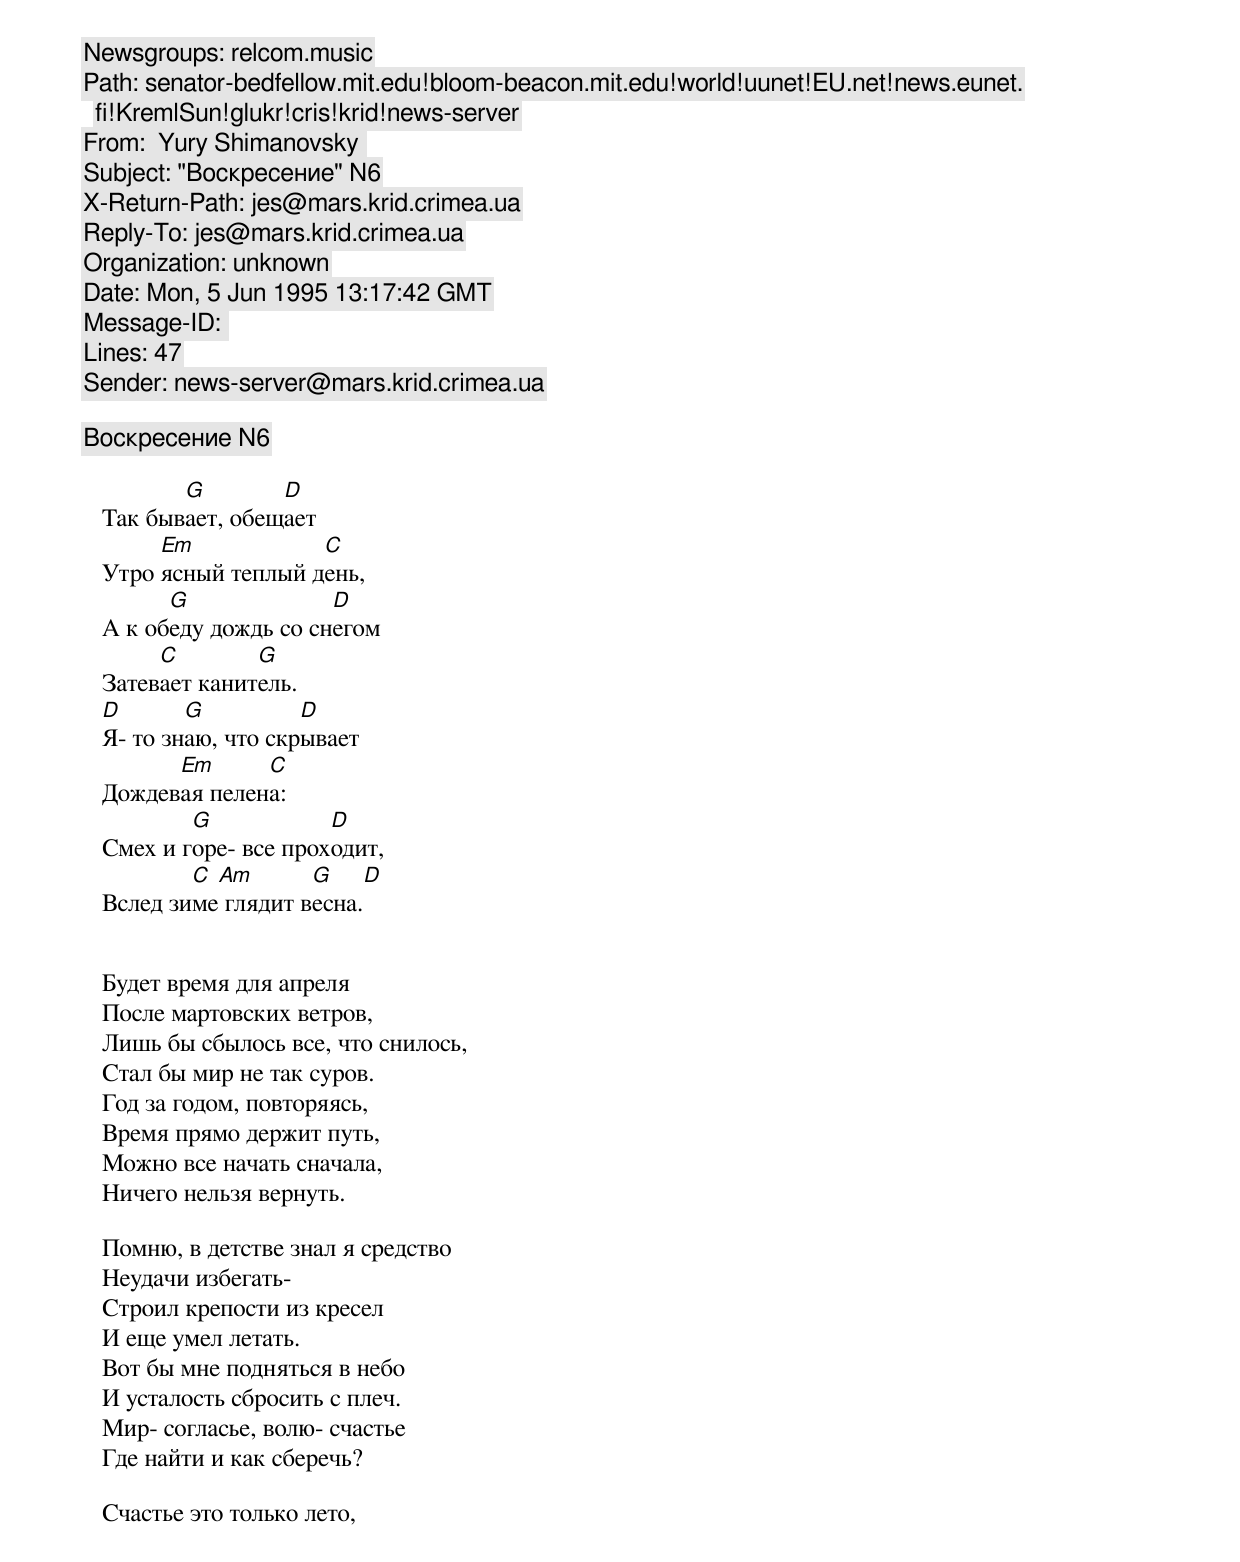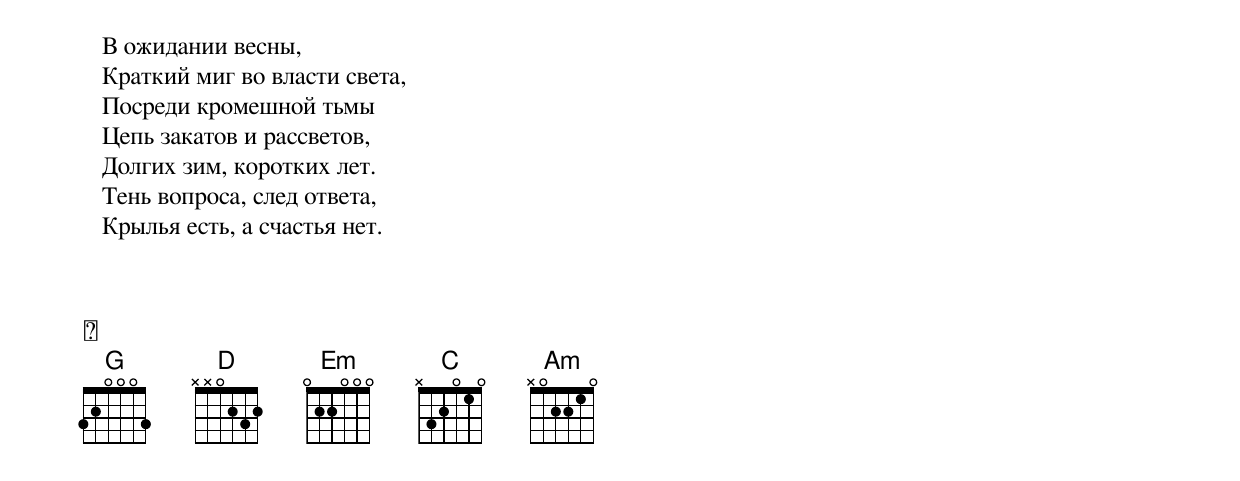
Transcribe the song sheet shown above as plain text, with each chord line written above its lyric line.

Article: 1482 of relcom.music
Newsgroups: relcom.music
Path: senator-bedfellow.mit.edu!bloom-beacon.mit.edu!world!uunet!EU.net!news.eunet.fi!KremlSun!glukr!cris!krid!news-server
From:  Yury Shimanovsky <jes@mars.krid.crimea.ua>
Subject: "Воскресение" N6
X-Return-Path: jes@mars.krid.crimea.ua
Reply-To: jes@mars.krid.crimea.ua
Organization: unknown
Date: Mon, 5 Jun 1995 13:17:42 GMT
Message-ID: <199506051317.AA11877@mars.krid.crimea.ua>
Lines: 47
Sender: news-server@mars.krid.crimea.ua

Воскресение N6

          G        D
   Так бывает, обещает
        Em            C
   Утро ясный теплый день,
         G              D
   А к обеду дождь со снегом
        C        G
   Затевает канитель.
   D       G          D
   Я- то знаю, что скрывает
         Em      C
   Дождевая пелена:
           G            D
   Смех и горе- все проходит,
           C Am       G    D
   Вслед зиме глядит весна.


   Будет время для апреля
   После мартовских ветров,
   Лишь бы сбылось все, что снилось,
   Стал бы мир не так суров.
   Год за годом, повторяясь,
   Время прямо держит путь,
   Можно все начать сначала,
   Ничего нельзя вернуть.

   Помню, в детстве знал я средство
   Неудачи избегать-
   Строил крепости из кресел
   И еще умел летать.
   Вот бы мне подняться в небо
   И усталость сбросить с плеч.
   Мир- согласье, волю- счастье
   Где найти и как сберечь?

   Счастье это только лето,
   В ожидании весны,
   Краткий миг во власти света,
   Посреди кромешной тьмы
   Цепь закатов и рассветов,
   Долгих зим, коротких лет.
   Тень вопроса, след ответа,
   Крылья есть, а счастья нет.




